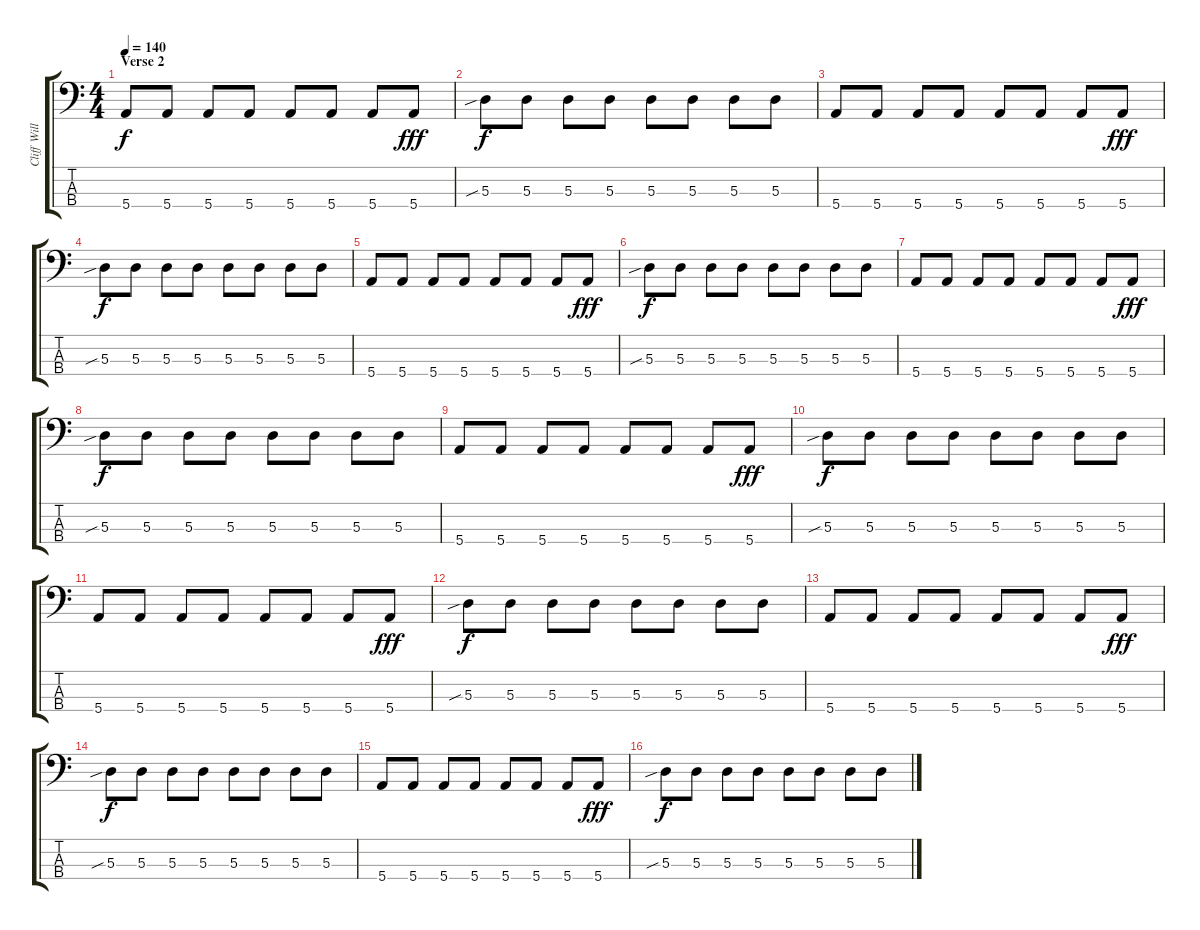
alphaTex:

\track ("Cliff Williams" "Cliff Will") {instrument electricbasspick}
\staff {score tabs}
\tuning (G2 D2 A1 E1) {hide}
\ts (4 4)
\section ("" "Verse 2")
\tempo 140
\clef f4
\ks c
5.4.8{dy f} 5.4.8 5.4.8 5.4.8 5.4.8 5.4.8 5.4.8 5.4.8{dy fff} |
5.3{sib}.8{dy f} 5.3.8 5.3.8 5.3.8 5.3.8 5.3.8 5.3.8 5.3.8 |
5.4.8 5.4.8 5.4.8 5.4.8 5.4.8 5.4.8 5.4.8 5.4.8{dy fff} |
5.3{sib}.8{dy f} 5.3.8 5.3.8 5.3.8 5.3.8 5.3.8 5.3.8 5.3.8 |
5.4.8 5.4.8 5.4.8 5.4.8 5.4.8 5.4.8 5.4.8 5.4.8{dy fff} |
5.3{sib}.8{dy f} 5.3.8 5.3.8 5.3.8 5.3.8 5.3.8 5.3.8 5.3.8 |
5.4.8 5.4.8 5.4.8 5.4.8 5.4.8 5.4.8 5.4.8 5.4.8{dy fff} |
5.3{sib}.8{dy f} 5.3.8 5.3.8 5.3.8 5.3.8 5.3.8 5.3.8 5.3.8 |
5.4.8 5.4.8 5.4.8 5.4.8 5.4.8 5.4.8 5.4.8 5.4.8{dy fff} |
5.3{sib}.8{dy f} 5.3.8 5.3.8 5.3.8 5.3.8 5.3.8 5.3.8 5.3.8 |
5.4.8 5.4.8 5.4.8 5.4.8 5.4.8 5.4.8 5.4.8 5.4.8{dy fff} |
5.3{sib}.8{dy f} 5.3.8 5.3.8 5.3.8 5.3.8 5.3.8 5.3.8 5.3.8 |
5.4.8 5.4.8 5.4.8 5.4.8 5.4.8 5.4.8 5.4.8 5.4.8{dy fff} |
5.3{sib}.8{dy f} 5.3.8 5.3.8 5.3.8 5.3.8 5.3.8 5.3.8 5.3.8 |
5.4.8 5.4.8 5.4.8 5.4.8 5.4.8 5.4.8 5.4.8 5.4.8{dy fff} |
5.3{sib}.8{dy f} 5.3.8 5.3.8 5.3.8 5.3.8 5.3.8 5.3.8 5.3.8
